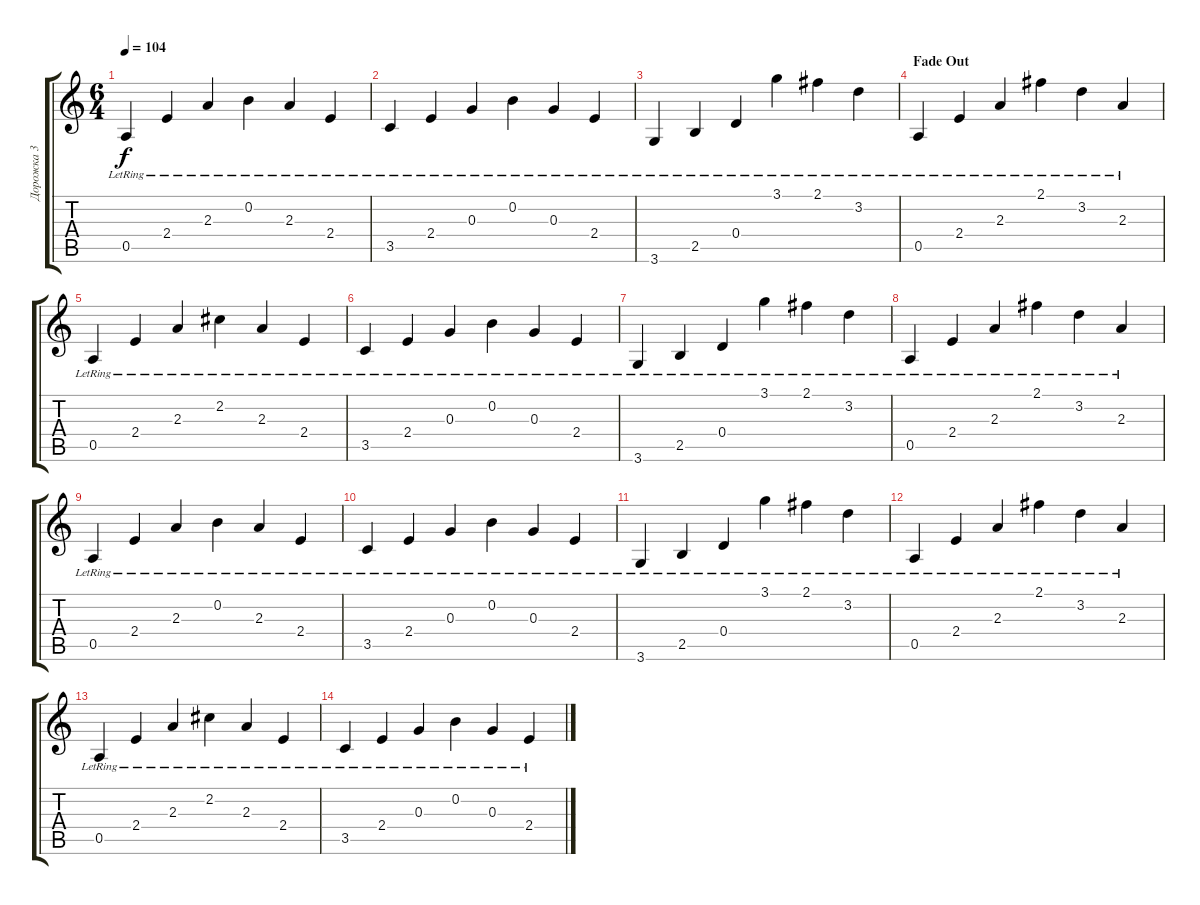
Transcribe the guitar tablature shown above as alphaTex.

\track ("Дорожка 3" "Дорожка 3") {instrument acousticguitarnylon}
\staff {score tabs}
\tuning (E4 B3 G3 D3 A2 E2) {hide}
\ts (6 4)
\tempo 104
\clef g2
\ks c
0.5{lr}.4{dy f} 2.4{lr}.4 2.3{lr}.4 0.2{lr}.4 2.3{lr}.4 2.4{lr}.4 |
3.5{lr}.4 2.4{lr}.4 0.3{lr}.4 0.2{lr}.4 0.3{lr}.4 2.4{lr}.4 |
3.6{lr}.4 2.5{lr}.4 0.4{lr}.4 3.1{lr}.4 2.1{lr}.4 3.2{lr}.4 |
\section ("" "Fade Out")
0.5{lr}.4{volume 8} 2.4{lr}.4 2.3{lr}.4 2.1{lr}.4 3.2{lr}.4 2.3{lr}.4 |
0.5{lr}.4 2.4{lr}.4 2.3{lr}.4 2.2{lr}.4 2.3{lr}.4 2.4{lr}.4 |
3.5{lr}.4 2.4{lr}.4 0.3{lr}.4 0.2{lr}.4 0.3{lr}.4 2.4{lr}.4 |
3.6{lr}.4 2.5{lr}.4 0.4{lr}.4 3.1{lr}.4 2.1{lr}.4 3.2{lr}.4 |
0.5{lr}.4 2.4{lr}.4 2.3{lr}.4 2.1{lr}.4 3.2{lr}.4 2.3{lr}.4 |
0.5{lr}.4 2.4{lr}.4 2.3{lr}.4 0.2{lr}.4 2.3{lr}.4 2.4{lr}.4 |
3.5{lr}.4 2.4{lr}.4 0.3{lr}.4 0.2{lr}.4 0.3{lr}.4 2.4{lr}.4 |
3.6{lr}.4{volume 0} 2.5{lr}.4 0.4{lr}.4 3.1{lr}.4 2.1{lr}.4 3.2{lr}.4 |
0.5{lr}.4 2.4{lr}.4 2.3{lr}.4 2.1{lr}.4 3.2{lr}.4 2.3{lr}.4 |
0.5{lr}.4 2.4{lr}.4 2.3{lr}.4 2.2{lr}.4 2.3{lr}.4 2.4{lr}.4 |
3.5{lr}.4 2.4{lr}.4 0.3{lr}.4 0.2{lr}.4 0.3{lr}.4 2.4{lr}.4
